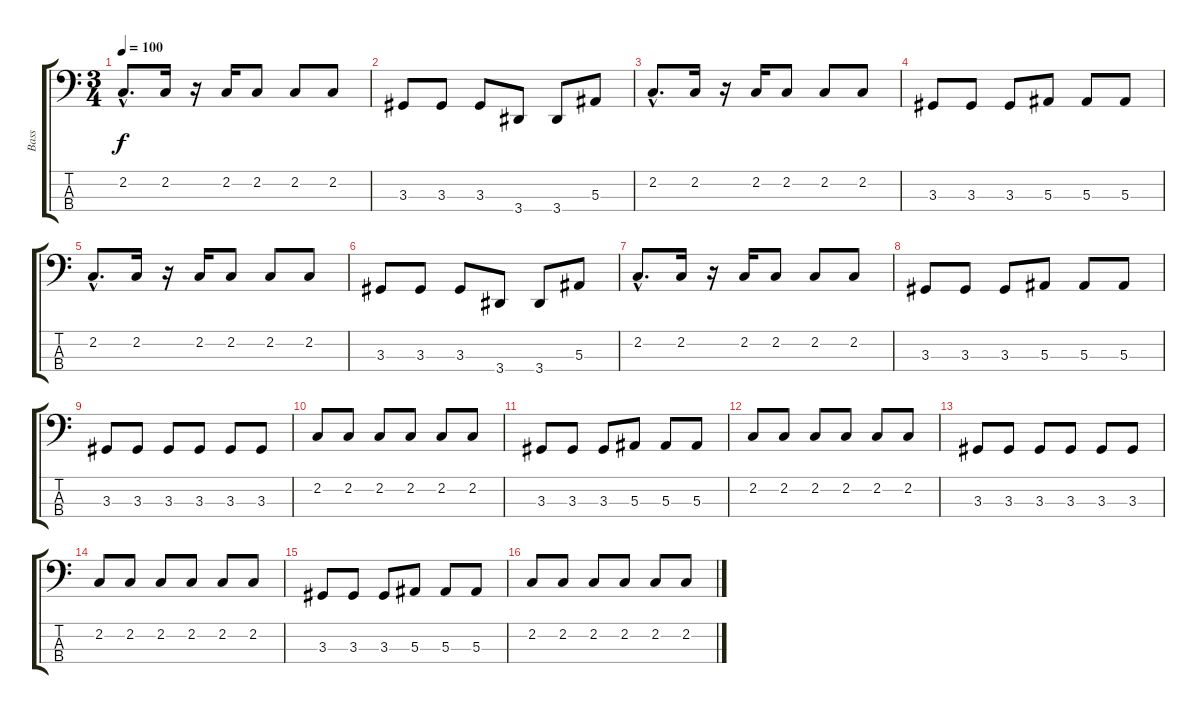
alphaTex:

\track ("Bass" "Bass") {instrument slapbass1}
\staff {score tabs}
\tuning (Eb2 Bb1 F1 C1) {hide}
\ts (3 4)
\tempo 100
\clef f4
\ks c
2.2{hac}.8{d dy f} 2.2.16 r.16 2.2.16 2.2.8 2.2.8 2.2.8 |
3.3.8 3.3.8 3.3.8 3.4.8 3.4.8 5.3.8 |
2.2{hac}.8{d} 2.2.16 r.16 2.2.16 2.2.8 2.2.8 2.2.8 |
3.3.8 3.3.8 3.3.8 5.3.8 5.3.8 5.3.8 |
2.2{hac}.8{d} 2.2.16 r.16 2.2.16 2.2.8 2.2.8 2.2.8 |
3.3.8 3.3.8 3.3.8 3.4.8 3.4.8 5.3.8 |
2.2{hac}.8{d} 2.2.16 r.16 2.2.16 2.2.8 2.2.8 2.2.8 |
3.3.8 3.3.8 3.3.8 5.3.8 5.3.8 5.3.8 |
3.3.8 3.3.8 3.3.8 3.3.8 3.3.8 3.3.8 |
2.2.8 2.2.8 2.2.8 2.2.8 2.2.8 2.2.8 |
3.3.8 3.3.8 3.3.8 5.3.8 5.3.8 5.3.8 |
2.2.8 2.2.8 2.2.8 2.2.8 2.2.8 2.2.8 |
3.3.8 3.3.8 3.3.8 3.3.8 3.3.8 3.3.8 |
2.2.8 2.2.8 2.2.8 2.2.8 2.2.8 2.2.8 |
3.3.8 3.3.8 3.3.8 5.3.8 5.3.8 5.3.8 |
2.2.8 2.2.8 2.2.8 2.2.8 2.2.8 2.2.8
